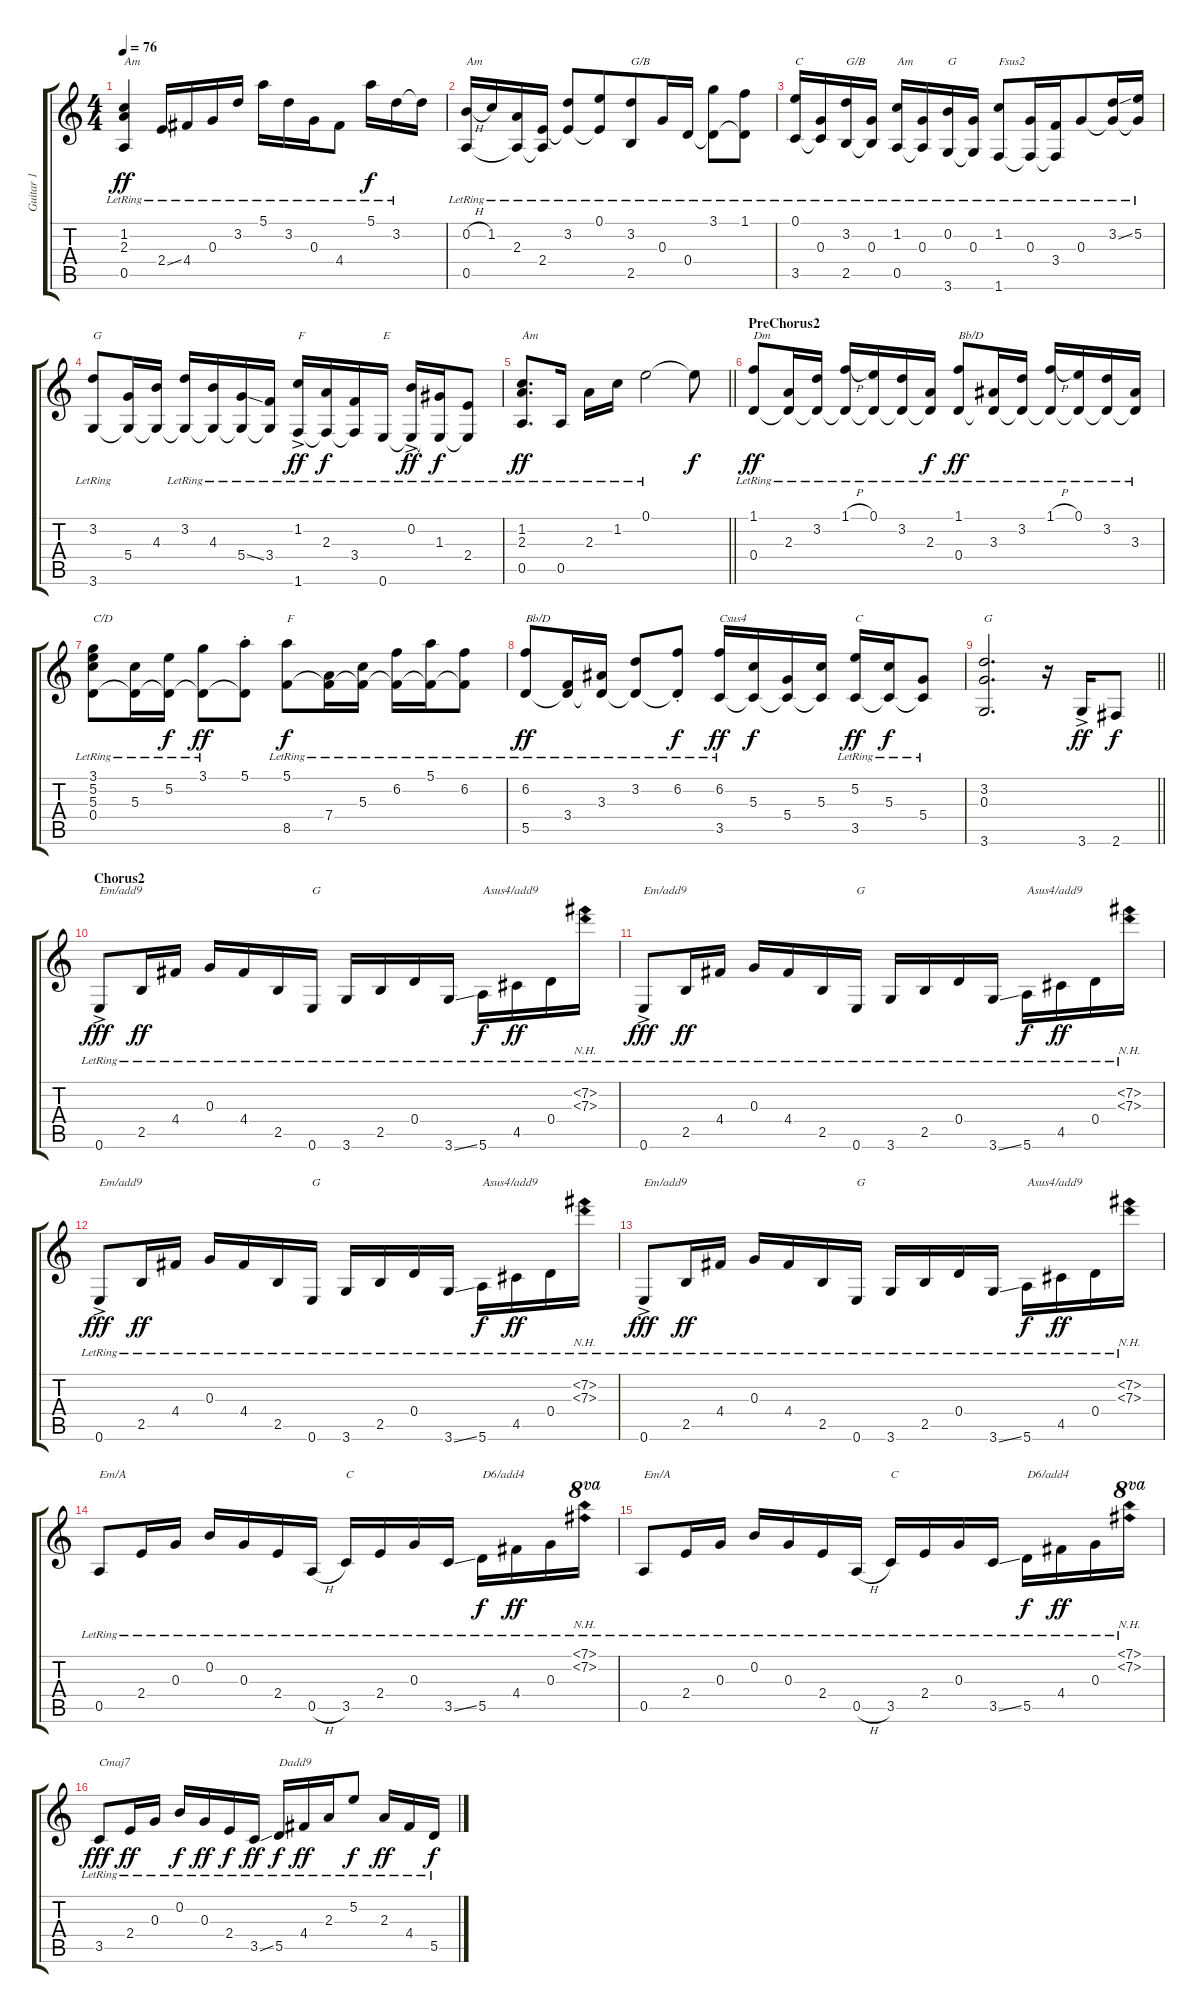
\track ("Guitar 1" "Guitar 1") {instrument acousticguitarnylon}
\staff {score tabs}
\tuning (E4 B3 G3 D3 A2 E2) {hide}
\ts (4 4)
\tempo 76
\clef g2
\ks c
(1.2{lr} 2.3{lr} 0.5{lr}).4{txt "Am" dy ff} 2.4{ss lr}.16 4.4{lr}.16 0.3{lr}.16 3.2{lr}.16 5.1{lr}.16 3.2{lr}.16 0.3{lr}.16 4.4{lr}.8 5.1{lr}.16{dy f} 3.2{lr}.16 3.2{t}.16 |
(0.2{h lr} 0.5{lr}).16{txt "Am"} 1.2{lr}.16 (2.3{lr} 0.5{t}).16 (2.4{lr} 0.5{t}).16 (3.2{lr} 2.4{t}).8 (0.1{lr} 2.4{t}).8{beam merge} (3.2{lr} 2.5{lr}).8{txt "G/B" beam merge} 0.3{lr}.16 0.4{lr}.16 (3.1{lr} 0.4{t}).8 (1.1{lr} 0.4{t}).8 |
(0.1{lr} 3.5{lr}).16{txt "C"} (0.3{lr} 3.5{t}).16 (3.2{lr} 2.5{lr}).16{txt "G/B"} (0.3{lr} 2.5{t}).16 (1.2{lr} 0.5{lr}).16{txt "Am"} (0.3{lr} 0.5{t}).16 (0.2{lr} 3.6{lr}).16{txt "G"} (0.3{lr} 3.6{t}).16 (1.2{lr} 1.6{lr}).8{txt "Fsus2"} (0.3{lr} 1.6{t}).16 (3.4{lr} 1.6{t}).16{beam merge} 0.3{lr}.8 (3.2{ss lr} 0.3{t}).16 (5.2{lr} 0.3{t}).16 |
(3.2{lr} 3.6{lr}).8{txt "G"} (5.4 3.6{t}).16{beam merge} (4.3 3.6{t}).16 (3.2{lr} 3.6{t}).16 (4.3{lr} 3.6{t}).16{beam merge} (5.4{ss lr} 3.6{t}).16 (3.4{lr} 3.6{t}).16 (1.2{ac lr} 1.6{lr}).16{txt "F" dy ff beam merge} (2.3{lr} 1.6{t}).16{dy f} (3.4{lr} 1.6{t}).16{beam merge} 0.6{lr}.16{txt "E"} (0.2{ac lr} 0.6{t}).16{dy ff} (1.3{lr} 0.6{t}).16{dy f} (2.4{lr} 0.6{t}).8 |
\barLineRight lightlight
(1.2{lr} 2.3{lr} 0.5{lr}).8{d txt "Am" dy ff} 0.5{lr}.16 2.3{lr}.16 1.2{lr}.16 0.1{lr}.2 0.1{t}.8{dy f} |
\section ("" "PreChorus2")
(1.1{lr} 0.4{lr}).8{txt "Dm" dy ff} (2.3{lr} 0.4{t}).16 (3.2{lr} 0.4{t}).16 (1.1{h lr} 0.4{t}).16 (0.1{lr} 0.4{t}).16 (3.2{lr} 0.4{t}).16 (2.3{lr} 0.4{t}).16{dy f} (1.1{lr} 0.4).8{txt "Bb/D" dy ff} (3.3{lr} 0.4{t}).16 (3.2{lr} 0.4{t}).16 (1.1{h lr} 0.4{t}).16 (0.1{lr} 0.4{t}).16 (3.2{lr} 0.4{t}).16 (3.3{lr} 0.4{t}).16 |
(3.1{lr} 5.2 5.3 0.4{lr}).8{txt "C/D"} (5.3{lr} 0.4{t}).16 (5.2{lr} 0.4{t}).16{dy f} (3.1{lr} 0.4{t}).8{dy ff} (5.1{st} 0.4{t}).8 (5.1{lr} 8.5{lr}).8{txt "F" dy f} (7.4{lr} 8.5{t}).16 (5.3{lr} 8.5{t}).16 (6.2{lr} 8.5{t}).16 (5.1{lr} 8.5{t}).16{beam merge} (6.2{lr} 8.5{t}).8 |
(6.2{lr} 5.5{lr}).8{txt "Bb/D" dy ff} (3.4{lr} 5.5{t}).16 (3.3{lr} 5.5{t}).16 (3.2{lr} 5.5{t}).8 (6.2{st lr} 5.5{t}).8{dy f} (6.2{lr} 3.5{lr}).16{txt "Csus4" dy ff} (5.3 3.5{t}).16{dy f} (5.4 3.5{t}).16 (5.3 3.5{t}).16 (5.2{lr} 3.5{lr}).16{txt "C" dy ff} (5.3{lr} 3.5{t}).16{dy f} (5.4{lr} 3.5{t}).8 |
\barLineRight lightlight
(3.2 0.3 3.6).2{d txt "G"} r.16 3.6{ac}.16{dy ff} 2.6.8{dy f} |
\section ("" "Chorus2")
0.6{ac lr}.8{txt "Em/add9" dy fff} 2.5{lr}.16{dy ff} 4.4{lr}.16 0.3{lr}.16 4.4{lr}.16 2.5{lr}.16 0.6{lr}.16{txt "G"} 3.6{lr}.16 2.5{lr}.16 0.4{lr}.16 3.6{ss lr}.16 5.6{lr}.16{txt "Asus4/add9" dy f} 4.5{lr}.16{dy ff} 0.4{lr}.16 (7.2{nh lr} 7.3{nh}).16 |
0.6{ac lr}.8{txt "Em/add9" dy fff} 2.5{lr}.16{dy ff} 4.4{lr}.16 0.3{lr}.16 4.4{lr}.16 2.5{lr}.16 0.6{lr}.16{txt "G"} 3.6{lr}.16 2.5{lr}.16 0.4{lr}.16 3.6{ss lr}.16 5.6{lr}.16{txt "Asus4/add9" dy f} 4.5{lr}.16{dy ff} 0.4{lr}.16 (7.2{nh lr} 7.3{nh}).16 |
0.6{ac lr}.8{txt "Em/add9" dy fff} 2.5{lr}.16{dy ff} 4.4{lr}.16 0.3{lr}.16 4.4{lr}.16 2.5{lr}.16 0.6{lr}.16{txt "G"} 3.6{lr}.16 2.5{lr}.16 0.4{lr}.16 3.6{ss lr}.16 5.6{lr}.16{txt "Asus4/add9" dy f} 4.5{lr}.16{dy ff} 0.4{lr}.16 (7.2{nh lr} 7.3{nh}).16 |
0.6{ac lr}.8{txt "Em/add9" dy fff} 2.5{lr}.16{dy ff} 4.4{lr}.16 0.3{lr}.16 4.4{lr}.16 2.5{lr}.16 0.6{lr}.16{txt "G"} 3.6{lr}.16 2.5{lr}.16 0.4{lr}.16 3.6{ss lr}.16 5.6{lr}.16{txt "Asus4/add9" dy f} 4.5{lr}.16{dy ff} 0.4{lr}.16 (7.2{nh lr} 7.3{nh}).16 |
0.5{lr}.8{txt "Em/A"} 2.4{lr}.16 0.3{lr}.16 0.2{lr}.16 0.3{lr}.16 2.4{lr}.16 0.5{h lr}.16 3.5{lr}.16{txt "C"} 2.4{lr}.16 0.3{lr}.16 3.5{ss lr}.16 5.5{lr}.16{txt "D6/add4" dy f} 4.4{lr}.16{dy ff} 0.3{lr}.16 (7.1{nh} 7.2{nh lr}).16{ot 8va} |
0.5{lr}.8{txt "Em/A"} 2.4{lr}.16 0.3{lr}.16 0.2{lr}.16 0.3{lr}.16 2.4{lr}.16 0.5{h lr}.16 3.5{lr}.16{txt "C"} 2.4{lr}.16 0.3{lr}.16 3.5{ss lr}.16 5.5{lr}.16{txt "D6/add4" dy f} 4.4{lr}.16{dy ff} 0.3{lr}.16 (7.1{nh} 7.2{nh lr}).16{ot 8va} |
3.5{lr}.8{txt "Cmaj7" dy fff} 2.4{lr}.16{dy ff} 0.3{lr}.16 0.2{lr}.16{dy f} 0.3{lr}.16{dy ff} 2.4{lr}.16{dy f} 3.5{ss lr}.16{dy ff} 5.5{lr}.16{txt "Dadd9" dy f} 4.4{lr}.16{dy ff} 2.3{lr}.16 5.2{lr}.8{dy f} 2.3{lr}.16{dy ff} 4.4{lr}.16 5.5{ss lr}.16{dy f}
